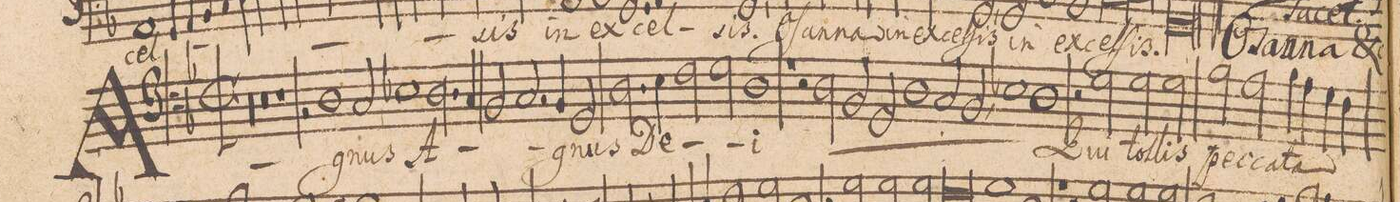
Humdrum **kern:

**kern	**text
*I"BASSVS.	*
*clefF4	*
*k[b-]	*
*met(C|)	*
*M2/1	*
00r	.
=2-	=2-
=3-	=3-
0r	.
=4-	=4-
1r	.
2rC	.
1D\	A-
=5-	=5-
2C/	-gnus
1E-X	A-
=6-	=6-
*2\right	*
2.D\	.
4C/	.
2BB-/	.
2.C/	.
=7-	=7-
4BB-/	.
2GG/	-gnus
2.D\	De-
4Eny\	.
=8-	=8-
2F\	.
2G\	.
1D	-i
=9-	=9-
1rA	.
2r	.
*	*ij
2D\	A-
=10-	=10-
2BB-/	.
2GG/	-gnus
1D	De-
=11-	=11-
2C/	.
2BB-,/	-i
1E-X	De-
=12-	=12-
1D	-i
*	*Xij
2r	.
2G\	Qui
=13-	=13-
2G\	tol-
2G\	-lis
2B-\	pec-
2A\	-ca-
=14-	=14-
4B-\	-ta
4A\	.
4G\	.
4F\	.
*-	*-
